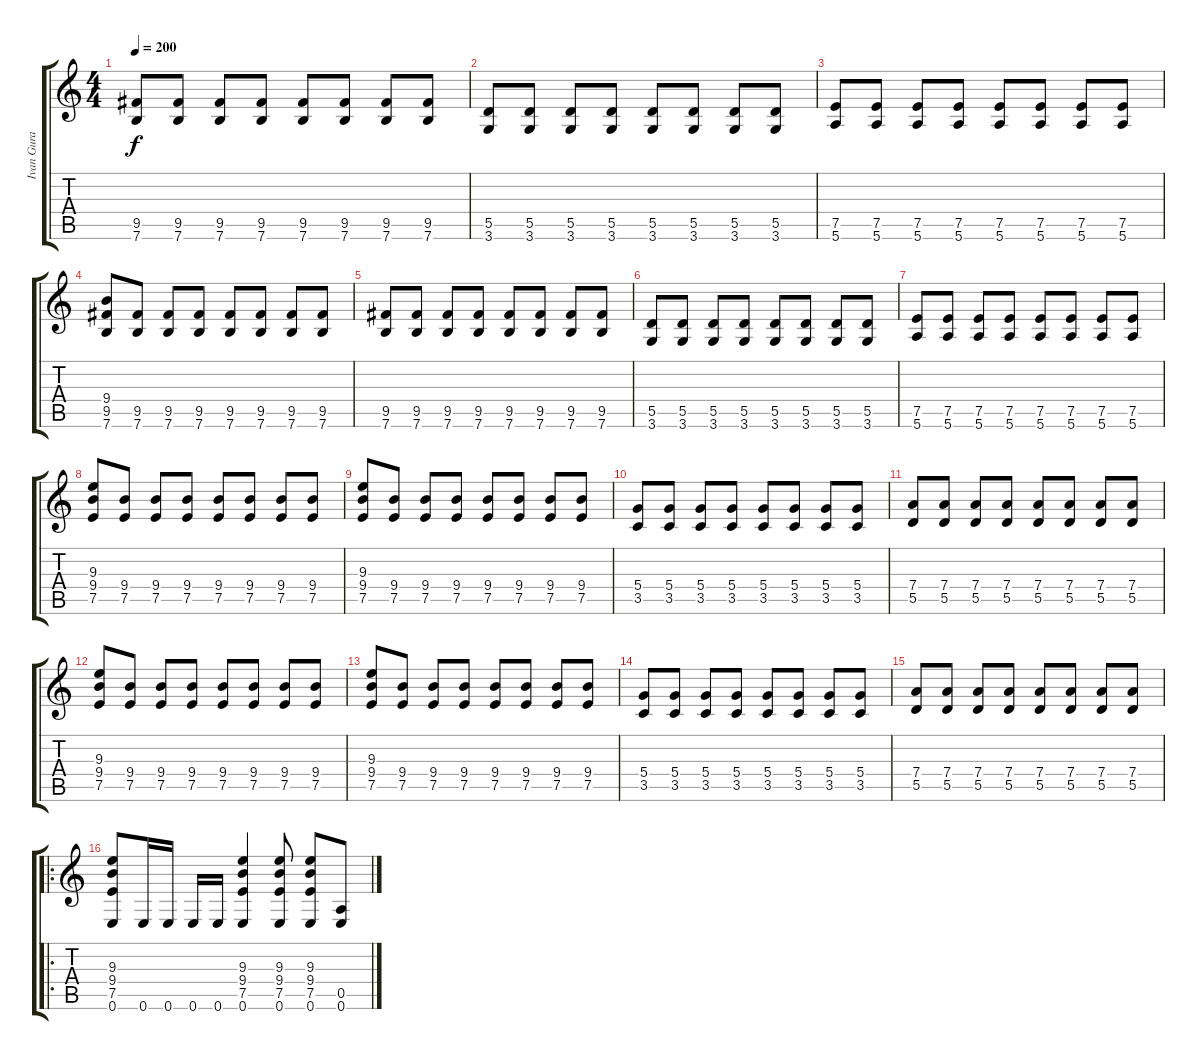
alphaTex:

\track ("Ivan Gura" "Ivan Gura") {instrument distortionguitar}
\staff {score tabs}
\tuning (E4 B3 G3 D3 A2 E2) {hide}
\ts (4 4)
\tempo 200
\clef g2
\ks c
(9.5 7.6).8{dy f} (9.5 7.6).8 (9.5 7.6).8 (9.5 7.6).8 (9.5 7.6).8 (9.5 7.6).8 (9.5 7.6).8 (9.5 7.6).8 |
(5.5 3.6).8 (5.5 3.6).8 (5.5 3.6).8 (5.5 3.6).8 (5.5 3.6).8 (5.5 3.6).8 (5.5 3.6).8 (5.5 3.6).8 |
(7.5 5.6).8 (7.5 5.6).8 (7.5 5.6).8 (7.5 5.6).8 (7.5 5.6).8 (7.5 5.6).8 (7.5 5.6).8 (7.5 5.6).8 |
(9.4 9.5 7.6).8 (9.5 7.6).8 (9.5 7.6).8 (9.5 7.6).8 (9.5 7.6).8 (9.5 7.6).8 (9.5 7.6).8 (9.5 7.6).8 |
(9.5 7.6).8 (9.5 7.6).8 (9.5 7.6).8 (9.5 7.6).8 (9.5 7.6).8 (9.5 7.6).8 (9.5 7.6).8 (9.5 7.6).8 |
(5.5 3.6).8 (5.5 3.6).8 (5.5 3.6).8 (5.5 3.6).8 (5.5 3.6).8 (5.5 3.6).8 (5.5 3.6).8 (5.5 3.6).8 |
(7.5 5.6).8 (7.5 5.6).8 (7.5 5.6).8 (7.5 5.6).8 (7.5 5.6).8 (7.5 5.6).8 (7.5 5.6).8 (7.5 5.6).8 |
(9.3 9.4 7.5).8 (9.4 7.5).8 (9.4 7.5).8 (9.4 7.5).8 (9.4 7.5).8 (9.4 7.5).8 (9.4 7.5).8 (9.4 7.5).8 |
(9.3 9.4 7.5).8 (9.4 7.5).8 (9.4 7.5).8 (9.4 7.5).8 (9.4 7.5).8 (9.4 7.5).8 (9.4 7.5).8 (9.4 7.5).8 |
(5.4 3.5).8 (5.4 3.5).8 (5.4 3.5).8 (5.4 3.5).8 (5.4 3.5).8 (5.4 3.5).8 (5.4 3.5).8 (5.4 3.5).8 |
(7.4 5.5).8 (7.4 5.5).8 (7.4 5.5).8 (7.4 5.5).8 (7.4 5.5).8 (7.4 5.5).8 (7.4 5.5).8 (7.4 5.5).8 |
(9.3 9.4 7.5).8 (9.4 7.5).8 (9.4 7.5).8 (9.4 7.5).8 (9.4 7.5).8 (9.4 7.5).8 (9.4 7.5).8 (9.4 7.5).8 |
(9.3 9.4 7.5).8 (9.4 7.5).8 (9.4 7.5).8 (9.4 7.5).8 (9.4 7.5).8 (9.4 7.5).8 (9.4 7.5).8 (9.4 7.5).8 |
(5.4 3.5).8 (5.4 3.5).8 (5.4 3.5).8 (5.4 3.5).8 (5.4 3.5).8 (5.4 3.5).8 (5.4 3.5).8 (5.4 3.5).8 |
(7.4 5.5).8 (7.4 5.5).8 (7.4 5.5).8 (7.4 5.5).8 (7.4 5.5).8 (7.4 5.5).8 (7.4 5.5).8 (7.4 5.5).8 |
\ro
(9.3 9.4 7.5 0.6).8{volume 13 balance 0 instrument distortionguitar} 0.6.16 0.6.16 0.6.16 0.6.16 (9.3 9.4 7.5 0.6).4 (9.3 9.4 7.5 0.6).8 (9.3 9.4 7.5 0.6).8 (0.5 0.6).8
